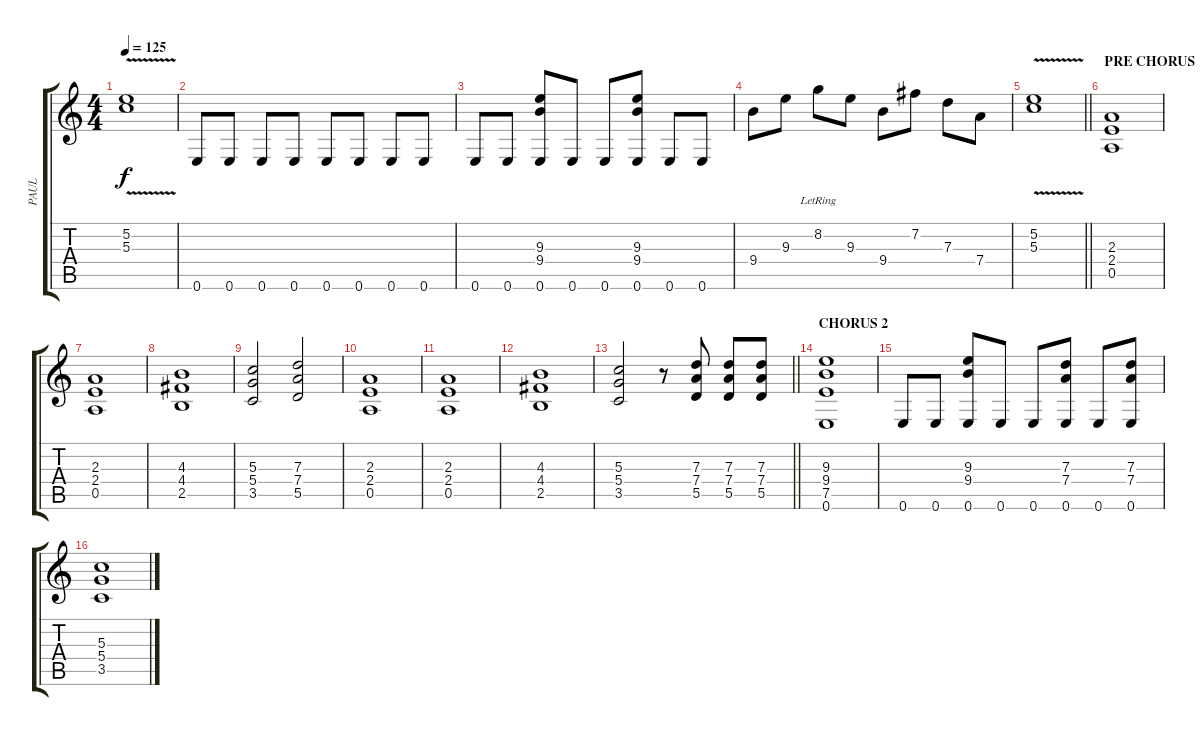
\track ("PAUL" "PAUL") {instrument overdrivenguitar}
\staff {score tabs}
\tuning (E4 B3 G3 D3 A2 E2) {hide}
\ts (4 4)
\tempo 125
\clef g2
\ks c
(5.2 5.3{v}).1{dy f} |
0.6.8 0.6.8 0.6.8 0.6.8 0.6.8 0.6.8 0.6.8 0.6.8 |
0.6.8 0.6.8 (9.3 9.4 0.6).8 0.6.8 0.6.8 (9.3 9.4 0.6).8 0.6.8 0.6.8 |
9.4.8 9.3.8 8.2{lr}.8 9.3.8 9.4.8 7.2.8 7.3.8 7.4.8 |
\barLineRight lightlight
(5.2 5.3{v}).1 |
\section ("" "PRE CHORUS")
(2.3 2.4 0.5).1 |
(2.3 2.4 0.5).1 |
(4.3 4.4 2.5).1 |
(5.3 5.4 3.5).2 (7.3 7.4 5.5).2 |
(2.3 2.4 0.5).1 |
(2.3 2.4 0.5).1 |
(4.3 4.4 2.5).1 |
\barLineRight lightlight
(5.3 5.4 3.5).2 r.8 (7.3 7.4 5.5).8 (7.3 7.4 5.5).8 (7.3 7.4 5.5).8 |
\section ("" "CHORUS 2")
(9.3 9.4 7.5 0.6).1 |
0.6.8 0.6.8 (9.3 9.4 0.6).8 0.6.8 0.6.8 (7.3 7.4 0.6).8 0.6.8 (7.3 7.4 0.6).8 |
(5.3 5.4 3.5).1
